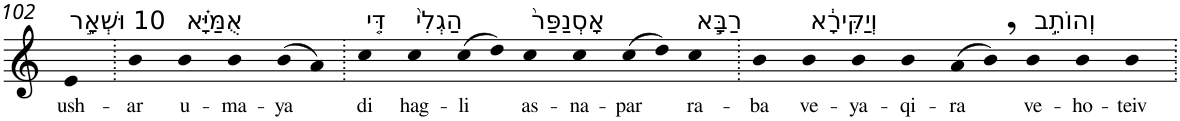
**kern	**text
*part1	*part1
*staff1	*staff1
*I"Piano	*
*I'Pno	*
!!LO:PB:g=z
*clefG2	*
*k[]	*
=102	=102
!LO:TX:a:t=10 וּשְׁאָ֣ר	!
!	!LO:LY:b
4e	ush-
=103.	=103.
!	!LO:LY:b
4b	-ar
!LO:TX:a:t=אֻמַּיָּ֗א	!
!	!LO:LY:b
4b	u-
!	!LO:LY:b
4b	-ma-
!	!LO:LY:b
(>8b	-ya
8a)	.
=104.	=104.
!LO:TX:a:t=דִּ֤י	!
!	!LO:LY:b
4cc	di
!LO:TX:a:t=הַגְלִי֙	!
!	!LO:LY:b
4cc	hag-
!	!LO:LY:b
(>8cc	-li
8dd)	.
!LO:TX:a:t=אָסְנַפַּר֙	!
!	!LO:LY:b
4cc	as-
!	!LO:LY:b
4cc	-na-
!	!LO:LY:b
(>8cc	-par
8dd)	.
!LO:TX:a:t=רַבָּ֣א	!
!	!LO:LY:b
4cc	ra-
=105.	=105.
!	!LO:LY:b
4b	-ba
!LO:TX:a:t=וְיַקִּירָ֔א	!
!	!LO:LY:b
4b	ve-
!	!LO:LY:b
4b	-ya-
!	!LO:LY:b
4b	-qi-
!	!LO:LY:b
(>8a	-ra
8b,)	.
!LO:TX:a:t=וְהוֹתֵ֣ב	!
!	!LO:LY:b
4b	ve-
!	!LO:LY:b
4b	-ho-
!	!LO:LY:b
4b	-teiv
=.	=.
*-	*-
